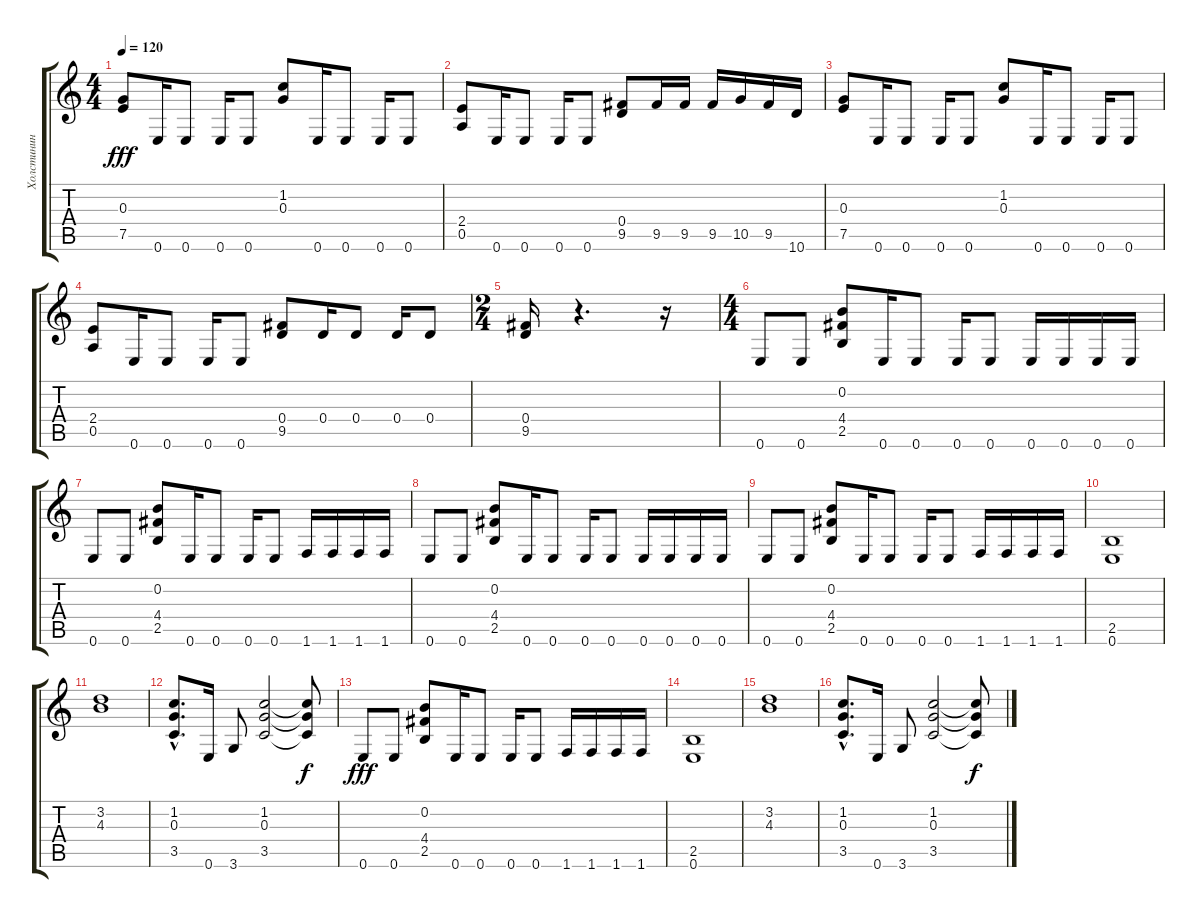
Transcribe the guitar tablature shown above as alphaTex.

\track ("Холстинин" "Холстинин") {instrument distortionguitar}
\staff {score tabs}
\tuning (E4 B3 G3 D3 A2 E2) {hide}
\ts (4 4)
\tempo 120
\clef g2
\ks c
(0.3 7.5).8{dy fff} 0.6.16 0.6.8 0.6.16 0.6.8 (1.2 0.3).8 0.6.16 0.6.8 0.6.16 0.6.8 |
(2.4 0.5).8 0.6.16 0.6.8 0.6.16 0.6.8 (0.4 9.5).8 9.5.16 9.5.16 9.5.16 10.5.16 9.5.16 10.6.16 |
(0.3 7.5).8 0.6.16 0.6.8 0.6.16 0.6.8 (1.2 0.3).8 0.6.16 0.6.8 0.6.16 0.6.8 |
(2.4 0.5).8 0.6.16 0.6.8 0.6.16 0.6.8 (0.4 9.5).8 0.4.16 0.4.8 0.4.16 0.4.8 |
\ts (2 4)
(0.4 9.5).16 r.4{d} r.16 |
\ts (4 4)
0.6.8 0.6.8 (0.2 4.4 2.5).8 0.6.16 0.6.8 0.6.16 0.6.8 0.6.16 0.6.16 0.6.16 0.6.16 |
0.6.8 0.6.8 (0.2 4.4 2.5).8 0.6.16 0.6.8 0.6.16 0.6.8 1.6.16 1.6.16 1.6.16 1.6.16 |
0.6.8 0.6.8 (0.2 4.4 2.5).8 0.6.16 0.6.8 0.6.16 0.6.8 0.6.16 0.6.16 0.6.16 0.6.16 |
0.6.8 0.6.8 (0.2 4.4 2.5).8 0.6.16 0.6.8 0.6.16 0.6.8 1.6.16 1.6.16 1.6.16 1.6.16 |
(2.5 0.6).1 |
(3.2 4.3).1 |
(1.2{hac} 0.3{hac} 3.5{hac}).8{d} 0.6.16 3.6.8 (1.2 0.3 3.5).2 (1.2{t} 0.3{t} 3.5{t}).8{dy f} |
0.6.8{dy fff} 0.6.8 (0.2 4.4 2.5).8 0.6.16 0.6.8 0.6.16 0.6.8 1.6.16 1.6.16 1.6.16 1.6.16 |
(2.5 0.6).1 |
(3.2 4.3).1 |
(1.2{hac} 0.3{hac} 3.5{hac}).8{d} 0.6.16 3.6.8 (1.2 0.3 3.5).2 (1.2{t} 0.3{t} 3.5{t}).8{dy f}
